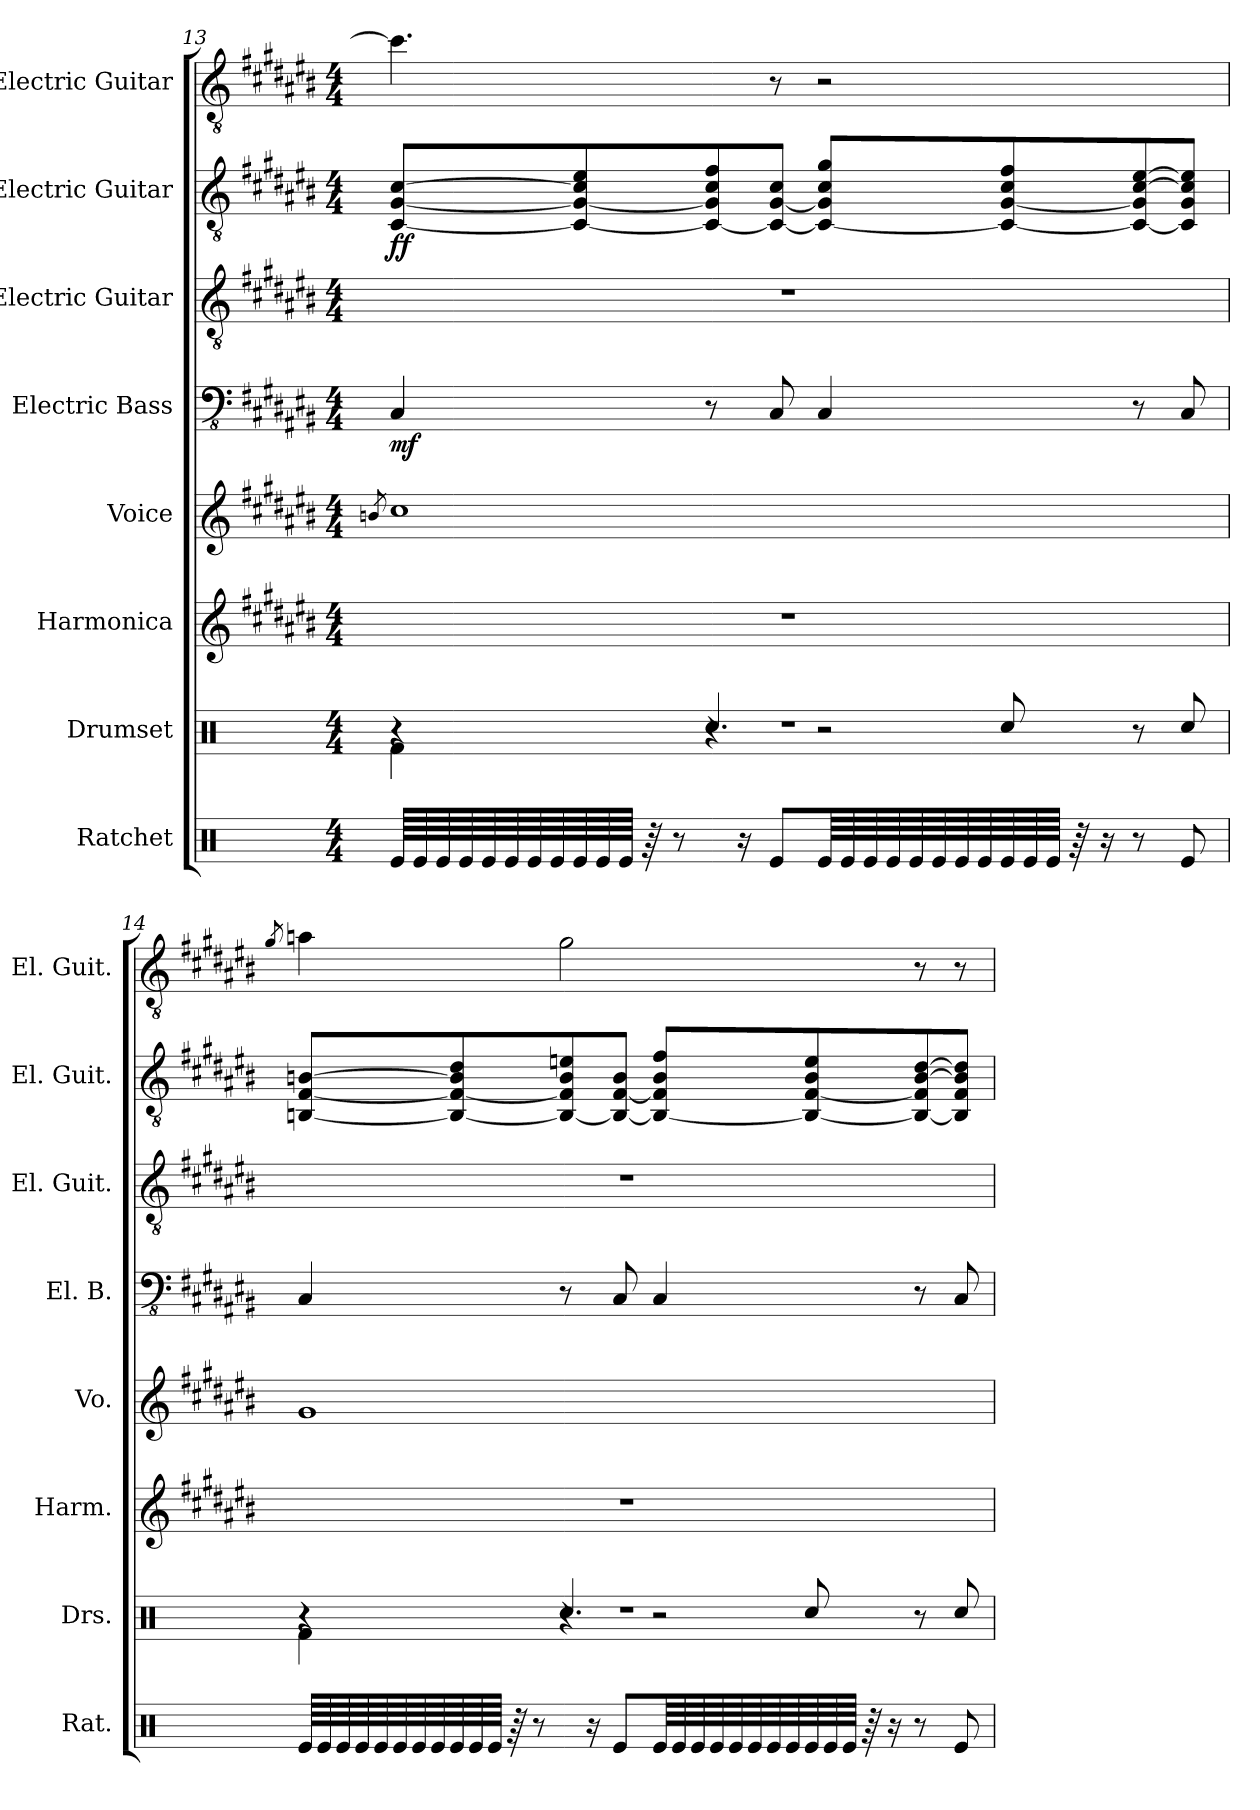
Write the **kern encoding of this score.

**kern	**kern	**kern	**kern	**kern	**dynam	**kern	**kern	**dynam	**kern
*part8	*part7	*part6	*part5	*part4	*part4	*part3	*part2	*part2	*part1
*staff8	*staff7	*staff6	*staff5	*staff4	*staff4	*staff3	*staff2	*staff2	*staff1
*I"Ratchet	*I"Drumset	*I"Harmonica	*I"Voice	*I"Electric Bass	*	*I"Electric Guitar	*I"Electric Guitar	*	*I"Electric Guitar
*I'Rat.	*I'Drs.	*I'Harm.	*I'Vo.	*I'El. B.	*	*I'El. Guit.	*I'El. Guit.	*	*I'El. Guit.
!!LO:PB:g=z
*clefX	*clefX	*clefG2	*clefG2	*clefFv4	*	*clefGv2	*clefGv2	*	*clefGv2
*k[]	*k[]	*k[f#c#g#d#a#e#b#]	*k[f#c#g#d#a#e#b#]	*k[f#c#g#d#a#e#b#]	*	*k[f#c#g#d#a#e#b#]	*k[f#c#g#d#a#e#b#]	*	*k[f#c#g#d#a#e#b#]
*M4/4	*M4/4	*M4/4	*M4/4	*M4/4	*	*M4/4	*M4/4	*	*M4/4
=13	=13	=13	=13	=13	=13	=13	=13	=13	=13
.	.	.	8qbn/	.	.	.	.	.	.
*	*^	*	*	*	*	*	*	*	*
*	*	*^	*	*	*	*	*	*	*	*
!	!	!	!	!	!	!	!LO:DY:b	!	!	!LO:DY:b	!
64Re/LLLL	4r	4Rf\	1r	1r	1cc#	4CC#/	mf	1r	[8C#/ [8G#/ [8c#/L	ff	4.cc#\]
64Re/	.	.	.	.	.	.	.	.	.	.	.
64Re/	.	.	.	.	.	.	.	.	.	.	.
64Re/	.	.	.	.	.	.	.	.	.	.	.
64Re/	.	.	.	.	.	.	.	.	.	.	.
64Re/	.	.	.	.	.	.	.	.	.	.	.
64Re/	.	.	.	.	.	.	.	.	.	.	.
64Re/	.	.	.	.	.	.	.	.	.	.	.
64Re/	.	.	.	.	.	.	.	.	8C#/_ 8G#/_ 8c#/] 8e#/	.	.
64Re/	.	.	.	.	.	.	.	.	.	.	.
64Re/JJJJ	.	.	.	.	.	.	.	.	.	.	.
64r	.	.	.	.	.	.	.	.	.	.	.
8r	.	.	.	.	.	.	.	.	.	.	.
.	4.Rcc/	4r	.	.	.	8r	.	.	8C#/_ 8G#/] 8c#/ 8f#/	.	.
16r	.	.	.	.	.	.	.	.	.	.	.
8Re/L	.	.	.	.	.	8CC#/	.	.	8C#/_ [8G#/ 8c#/J	.	8r
64Re/LLL	.	2r	.	.	.	4CC#/	.	.	8C#/_ 8G#/] 8c#/ 8g#/L	.	2r
64Re/	.	.	.	.	.	.	.	.	.	.	.
64Re/	.	.	.	.	.	.	.	.	.	.	.
64Re/	.	.	.	.	.	.	.	.	.	.	.
64Re/	.	.	.	.	.	.	.	.	.	.	.
64Re/	.	.	.	.	.	.	.	.	.	.	.
64Re/	.	.	.	.	.	.	.	.	.	.	.
64Re/	.	.	.	.	.	.	.	.	.	.	.
64Re/	8Rcc/	.	.	.	.	.	.	.	8C#/_ [8G#/ 8c#/ 8f#/	.	.
64Re/	.	.	.	.	.	.	.	.	.	.	.
64Re/JJJJ	.	.	.	.	.	.	.	.	.	.	.
64r	.	.	.	.	.	.	.	.	.	.	.
16r	.	.	.	.	.	.	.	.	.	.	.
8r	8r	.	.	.	.	8r	.	.	8C#/_ 8G#/] [8c#/ [8e#/	.	.
8Re/	8Rcc/	.	.	.	.	8CC#/	.	.	8C#/] 8G#/ 8c#/] 8e#/]J	.	.
!!LO:PB:g=z
=14	=14	=14	=14	=14	=14	=14	=14	=14	=14	=14	=14
.	.	.	.	.	.	.	.	.	.	.	8qg#/
64Re/LLLL	4r	4Rf\	1r	1r	1g#	4CC#/	.	1r	[8BBn/ [8F#/ [8Bn/L	.	4an\
64Re/	.	.	.	.	.	.	.	.	.	.	.
64Re/	.	.	.	.	.	.	.	.	.	.	.
64Re/	.	.	.	.	.	.	.	.	.	.	.
64Re/	.	.	.	.	.	.	.	.	.	.	.
64Re/	.	.	.	.	.	.	.	.	.	.	.
64Re/	.	.	.	.	.	.	.	.	.	.	.
64Re/	.	.	.	.	.	.	.	.	.	.	.
64Re/	.	.	.	.	.	.	.	.	8BB/_ 8F#/_ 8B/] 8d#/	.	.
64Re/	.	.	.	.	.	.	.	.	.	.	.
64Re/JJJJ	.	.	.	.	.	.	.	.	.	.	.
64r	.	.	.	.	.	.	.	.	.	.	.
8r	.	.	.	.	.	.	.	.	.	.	.
.	4.Rcc/	4r	.	.	.	8r	.	.	8BB/_ 8F#/] 8B/ 8en/	.	2g#\
16r	.	.	.	.	.	.	.	.	.	.	.
8Re/L	.	.	.	.	.	8CC#/	.	.	8BB/_ [8F#/ 8B/J	.	.
64Re/LLL	.	2r	.	.	.	4CC#/	.	.	8BB/_ 8F#/] 8B/ 8f#/L	.	.
64Re/	.	.	.	.	.	.	.	.	.	.	.
64Re/	.	.	.	.	.	.	.	.	.	.	.
64Re/	.	.	.	.	.	.	.	.	.	.	.
64Re/	.	.	.	.	.	.	.	.	.	.	.
64Re/	.	.	.	.	.	.	.	.	.	.	.
64Re/	.	.	.	.	.	.	.	.	.	.	.
64Re/	.	.	.	.	.	.	.	.	.	.	.
64Re/	8Rcc/	.	.	.	.	.	.	.	8BB/_ [8F#/ 8B/ 8e/	.	.
64Re/	.	.	.	.	.	.	.	.	.	.	.
64Re/JJJJ	.	.	.	.	.	.	.	.	.	.	.
64r	.	.	.	.	.	.	.	.	.	.	.
16r	.	.	.	.	.	.	.	.	.	.	.
8r	8r	.	.	.	.	8r	.	.	8BB/_ 8F#/] [8B/ [8d#/	.	8r
8Re/	8Rcc/	.	.	.	.	8CC#/	.	.	8BB/] 8F#/ 8B/] 8d#/]J	.	8r
*	*v	*v	*v	*	*	*	*	*	*	*	*
=	=	=	=	=	=	=	=	=	=
*-	*-	*-	*-	*-	*-	*-	*-	*-	*-
